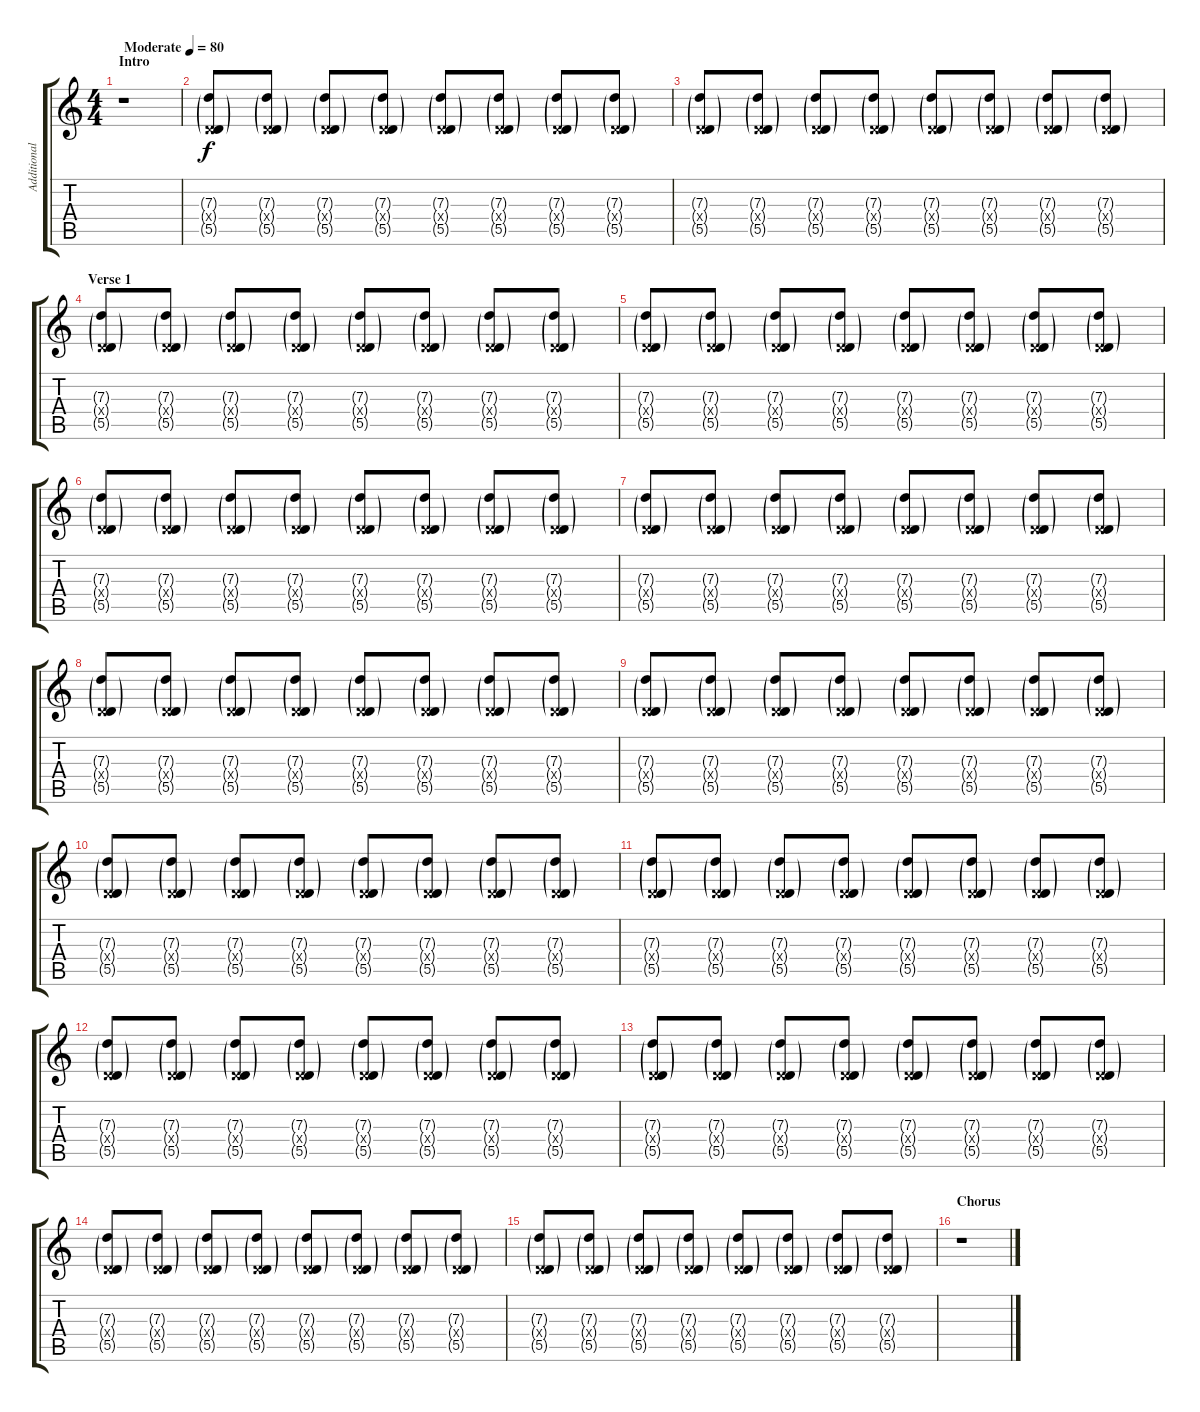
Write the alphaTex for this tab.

\track ("Additional guitar" "Additional") {instrument overdrivenguitar}
\staff {score tabs}
\tuning (E4 B3 G3 D3 A2 E2) {hide}
\ts (4 4)
\section ("" "Intro")
\tempo (80 "Moderate")
\clef g2
\ks c
r.1{dy f instrument overdrivenguitar} |
(7.3{g} 0.4{g x} 5.5{g}).8 (7.3{g} 0.4{g x} 5.5{g}).8 (7.3{g} 0.4{g x} 5.5{g}).8 (7.3{g} 0.4{g x} 5.5{g}).8 (7.3{g} 0.4{g x} 5.5{g}).8 (7.3{g} 0.4{g x} 5.5{g}).8 (7.3{g} 0.4{g x} 5.5{g}).8 (7.3{g} 0.4{g x} 5.5{g}).8 |
(7.3{g} 0.4{g x} 5.5{g}).8 (7.3{g} 0.4{g x} 5.5{g}).8 (7.3{g} 0.4{g x} 5.5{g}).8 (7.3{g} 0.4{g x} 5.5{g}).8 (7.3{g} 0.4{g x} 5.5{g}).8 (7.3{g} 0.4{g x} 5.5{g}).8 (7.3{g} 0.4{g x} 5.5{g}).8 (7.3{g} 0.4{g x} 5.5{g}).8 |
\section ("" "Verse 1")
(7.3{g} 0.4{g x} 5.5{g}).8 (7.3{g} 0.4{g x} 5.5{g}).8 (7.3{g} 0.4{g x} 5.5{g}).8 (7.3{g} 0.4{g x} 5.5{g}).8 (7.3{g} 0.4{g x} 5.5{g}).8 (7.3{g} 0.4{g x} 5.5{g}).8 (7.3{g} 0.4{g x} 5.5{g}).8 (7.3{g} 0.4{g x} 5.5{g}).8 |
(7.3{g} 0.4{g x} 5.5{g}).8 (7.3{g} 0.4{g x} 5.5{g}).8 (7.3{g} 0.4{g x} 5.5{g}).8 (7.3{g} 0.4{g x} 5.5{g}).8 (7.3{g} 0.4{g x} 5.5{g}).8 (7.3{g} 0.4{g x} 5.5{g}).8 (7.3{g} 0.4{g x} 5.5{g}).8 (7.3{g} 0.4{g x} 5.5{g}).8 |
(7.3{g} 0.4{g x} 5.5{g}).8 (7.3{g} 0.4{g x} 5.5{g}).8 (7.3{g} 0.4{g x} 5.5{g}).8 (7.3{g} 0.4{g x} 5.5{g}).8 (7.3{g} 0.4{g x} 5.5{g}).8 (7.3{g} 0.4{g x} 5.5{g}).8 (7.3{g} 0.4{g x} 5.5{g}).8 (7.3{g} 0.4{g x} 5.5{g}).8 |
(7.3{g} 0.4{g x} 5.5{g}).8 (7.3{g} 0.4{g x} 5.5{g}).8 (7.3{g} 0.4{g x} 5.5{g}).8 (7.3{g} 0.4{g x} 5.5{g}).8 (7.3{g} 0.4{g x} 5.5{g}).8 (7.3{g} 0.4{g x} 5.5{g}).8 (7.3{g} 0.4{g x} 5.5{g}).8 (7.3{g} 0.4{g x} 5.5{g}).8 |
(7.3{g} 0.4{g x} 5.5{g}).8 (7.3{g} 0.4{g x} 5.5{g}).8 (7.3{g} 0.4{g x} 5.5{g}).8 (7.3{g} 0.4{g x} 5.5{g}).8 (7.3{g} 0.4{g x} 5.5{g}).8 (7.3{g} 0.4{g x} 5.5{g}).8 (7.3{g} 0.4{g x} 5.5{g}).8 (7.3{g} 0.4{g x} 5.5{g}).8 |
(7.3{g} 0.4{g x} 5.5{g}).8 (7.3{g} 0.4{g x} 5.5{g}).8 (7.3{g} 0.4{g x} 5.5{g}).8 (7.3{g} 0.4{g x} 5.5{g}).8 (7.3{g} 0.4{g x} 5.5{g}).8 (7.3{g} 0.4{g x} 5.5{g}).8 (7.3{g} 0.4{g x} 5.5{g}).8 (7.3{g} 0.4{g x} 5.5{g}).8 |
(7.3{g} 0.4{g x} 5.5{g}).8 (7.3{g} 0.4{g x} 5.5{g}).8 (7.3{g} 0.4{g x} 5.5{g}).8 (7.3{g} 0.4{g x} 5.5{g}).8 (7.3{g} 0.4{g x} 5.5{g}).8 (7.3{g} 0.4{g x} 5.5{g}).8 (7.3{g} 0.4{g x} 5.5{g}).8 (7.3{g} 0.4{g x} 5.5{g}).8 |
(7.3{g} 0.4{g x} 5.5{g}).8 (7.3{g} 0.4{g x} 5.5{g}).8 (7.3{g} 0.4{g x} 5.5{g}).8 (7.3{g} 0.4{g x} 5.5{g}).8 (7.3{g} 0.4{g x} 5.5{g}).8 (7.3{g} 0.4{g x} 5.5{g}).8 (7.3{g} 0.4{g x} 5.5{g}).8 (7.3{g} 0.4{g x} 5.5{g}).8 |
(7.3{g} 0.4{g x} 5.5{g}).8 (7.3{g} 0.4{g x} 5.5{g}).8 (7.3{g} 0.4{g x} 5.5{g}).8 (7.3{g} 0.4{g x} 5.5{g}).8 (7.3{g} 0.4{g x} 5.5{g}).8 (7.3{g} 0.4{g x} 5.5{g}).8 (7.3{g} 0.4{g x} 5.5{g}).8 (7.3{g} 0.4{g x} 5.5{g}).8 |
(7.3{g} 0.4{g x} 5.5{g}).8 (7.3{g} 0.4{g x} 5.5{g}).8 (7.3{g} 0.4{g x} 5.5{g}).8 (7.3{g} 0.4{g x} 5.5{g}).8 (7.3{g} 0.4{g x} 5.5{g}).8 (7.3{g} 0.4{g x} 5.5{g}).8 (7.3{g} 0.4{g x} 5.5{g}).8 (7.3{g} 0.4{g x} 5.5{g}).8 |
(7.3{g} 0.4{g x} 5.5{g}).8 (7.3{g} 0.4{g x} 5.5{g}).8 (7.3{g} 0.4{g x} 5.5{g}).8 (7.3{g} 0.4{g x} 5.5{g}).8 (7.3{g} 0.4{g x} 5.5{g}).8 (7.3{g} 0.4{g x} 5.5{g}).8 (7.3{g} 0.4{g x} 5.5{g}).8 (7.3{g} 0.4{g x} 5.5{g}).8 |
(7.3{g} 0.4{g x} 5.5{g}).8 (7.3{g} 0.4{g x} 5.5{g}).8 (7.3{g} 0.4{g x} 5.5{g}).8 (7.3{g} 0.4{g x} 5.5{g}).8 (7.3{g} 0.4{g x} 5.5{g}).8 (7.3{g} 0.4{g x} 5.5{g}).8 (7.3{g} 0.4{g x} 5.5{g}).8 (7.3{g} 0.4{g x} 5.5{g}).8 |
\section ("" "Chorus")
r.1
